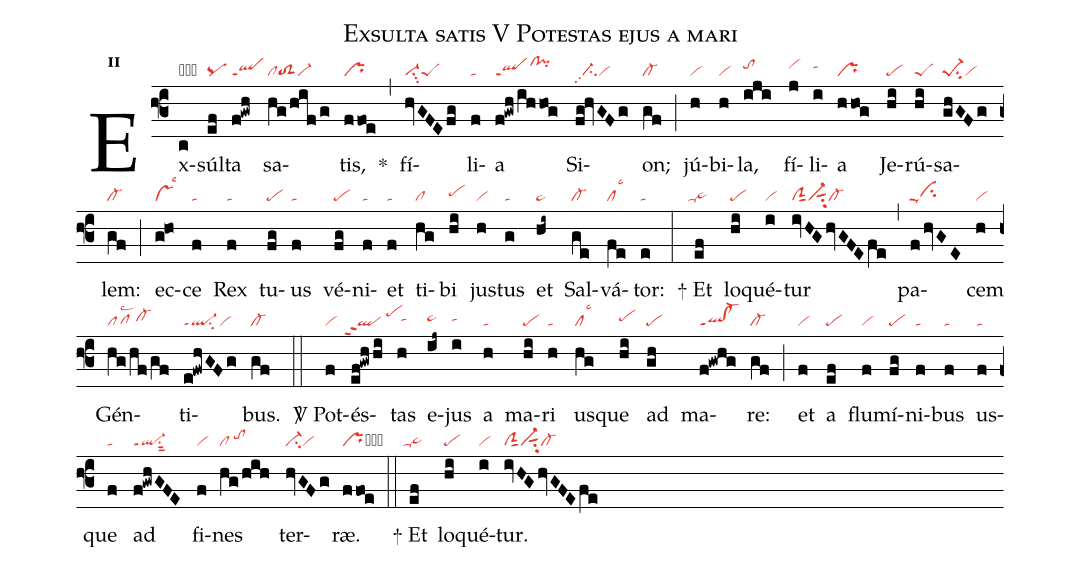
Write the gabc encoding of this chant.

name:Exsulta satis V Potestas ejus a mari;
office-part:re;
mode:2;
nabc-lines:1;
%%
initial-style: 1;
name: Exsulta satis;
mode:1;
office-part: Responsorium;
annotation: Resp.;
annotation:i;
nabc-lines:1;
%%
(f3) Ex(c|obta)súl(ef|pq)ta(f!gwh|qlppt1) sa(hg/hif/g|cltoS2vi-)tis,(ffoe|pr) <sp>*</sp>(,) fí(hvGFE/fg|vi-su3peS)li(f|ta)a(f!gwhihhog|qlppt1clhj!pihj) Si(fg!hvGFg|//ci-pp2vi)on;(gf|cl-) (;) jú(h|vi)bi(h|vi)la,(iji|tohi) fí(j|vihi)li(i|tahi)a(hhog|pr) Je(hi|pe)rú(hi|peS)sa(ghGFg|pe-1su2vi)lem:(gf|cl-) (;) ec(g!ho|vslsc3)ce(f|ta) Rex(f|ta) tu(fg|pe)us(f|ta) vé(fg|pe)ni(f|ta)et(f|ta) ti(hg|cl)bi(hi|pehh) jus(h|vi)tus(g|ta) et(hi~|pe~) Sal(ge|cl-)vá(fe|cllsc3)tor:(e|ta) (:)

<sp>+</sp> Et(ef|``ta-ta>hg) lo(hi|pe)qué(i|vi)tur(ivHGhvGFEfe|clSsut1vi-sut1su2cl-) (,) pa(f/hvGE|cippu1)cem(h|vi) Gén(hg/hf/gf|pflsc2cl-hh)ti(e!fwhGFg|ql-ppt1su2vi)bus.(gf|cl-) (::)

<sp>V/</sp> Pot(f|vi)és(ef!gwhhi|``qlppt2/pehj)tas(h|/tahh) e(ij~|pe~hh)jus(i|tahh) a(h|ta) ma(hi|pe)ri(h|ta) us(hg|cllsc3)que(hi|pehh) ad(gh|pe) ma(f!gwhg|ql!cl-ppt1)re:(gf|cl-) (;) et(f|vi) a(ef|pe) flu(f|vi)mí(fg|pe)ni(f|ta)bus(f|ta) us(f|ta)que(f|ta) ad(f!gwhGFE|ql-ppt1su1sut2) fi(f|vi)nes(hg/hih|cl/tohi) ter(hvGFg|ci-vi)ræ.(ffoe|prcb) (::)

<sp>+</sp> Et(ef|``ta-ta>hg) lo(hi|pe)qué(i|vi)tur.(ivHGhvGFEfe|clSsut1vi-sut1su2cl-)
